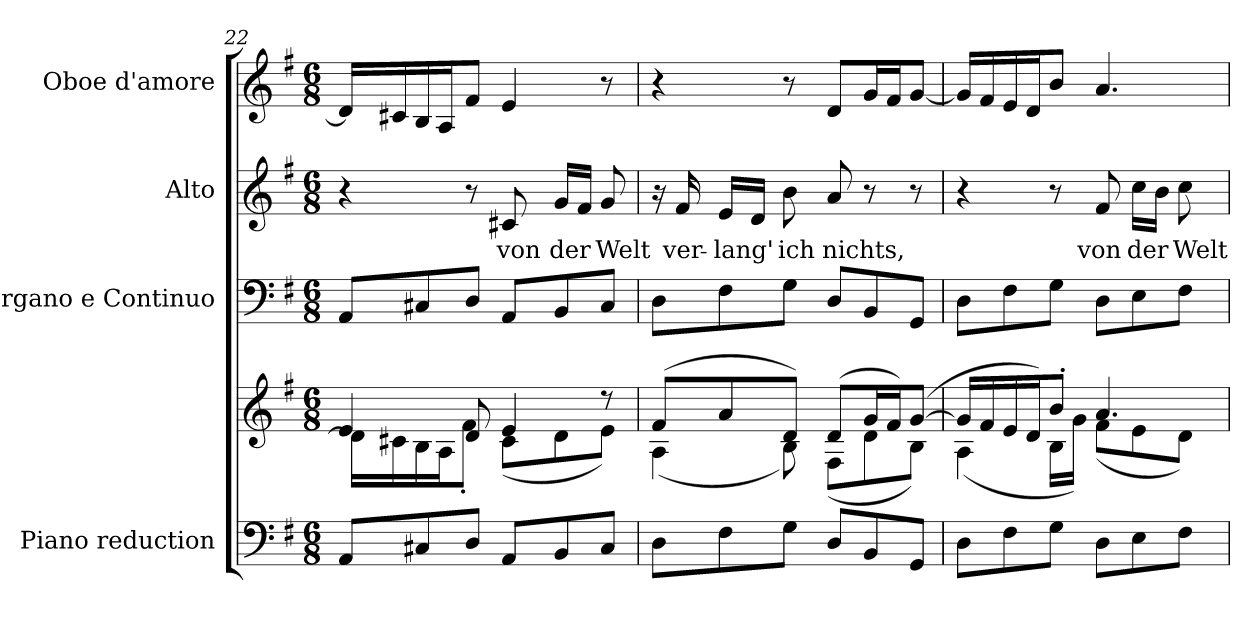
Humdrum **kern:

**kern	**kern	**kern	**kern	**text	**kern
*part4	*part4	*part3	*part2	*part2	*part1
*staff5	*staff4	*staff3	*staff2	*staff2	*staff1
*I"Piano reduction	*	*I"Organo e Continuo	*I"Alto	*	*I"Oboe d'amore
*I'Pno	*	*	*	*	*I'Ob
*clefF4	*clefG2	*clefF4	*clefG2	*	*clefG2
*k[f#]	*k[f#]	*k[f#]	*k[f#]	*	*k[f#]
*M6/8	*M6/8	*M6/8	*M6/8	*	*M6/8
=22	=22	=22	=22	=22	=22
*	*^	*	*	*	*
8AA/L	4e/	16d\LL]	8AA/L	4r	.	16d/LL]
.	.	16c#X\	.	.	.	16c#X/
8C#X/	.	16B\	8C#X/	.	.	16B/
.	.	16A\J	.	.	.	16A/J
8D/J	8d/	8f#'\J	8D/J	8r	.	8f#/J
!	!	!	!	!	!LO:LY:b	!
8AA/L	4e/	(8c#\L	8AA/L	8c#X/	von	4e/
!	!	!	!	!	!LO:LY:b	!
8BB/	.	8d\	8BB/	16g/LL	der	.
.	.	.	.	16f#/JJ	.	.
!	!	!	!	!	!LO:LY:b	!
8C#/J	8r	8e\J)	8C#/J	8g/	Welt	8r
!!LO:LB:g=z
=23	=23	=23	=23	=23	=23	=23
8D\L	(8f#/L	(4A\	8D\L	16r	.	4r
!	!	!	!	!	!LO:LY:b	!
.	.	.	.	16f#/	ver-	.
!	!	!	!	!	!LO:LY:b	!
8F#\	8a/	.	8F#\	16e/LL	lang'	.
.	.	.	.	16d/JJ	.	.
!	!	!	!	!	!LO:LY:b	!
8G\J	8d/J)	8B\)	8G\J	8b\	ich	8r
!	!	!	!	!	!LO:LY:b	!
8D/L	(8d/L	(8F#\L	8D/L	8a/	nichts,	8d/L
8BB/	16g/L	8d\	8BB/	8r	.	16g/L
.	16f#/J)	.	.	.	.	16f#/J
8GG/J	([8g/J	8B\J)	8GG/J	8r	.	[8g/J
=24	=24	=24	=24	=24	=24	=24
8D\L	16g/LL]	(4A\	8D\L	4r	.	16g/LL]
.	16f#/	.	.	.	.	16f#/
8F#\	16e/	.	8F#\	.	.	16e/
.	16d/J)	.	.	.	.	16d/J
8G\J	8b'/J	16B\LL	8G\J	8r	.	8b/J
.	.	16g\JJ)	.	.	.	.
!	!	!	!	!	!LO:LY:b	!
8D\L	4.a/	(8f#\L	8D\L	8f#/	von	4.a/
!	!	!	!	!	!LO:LY:b	!
8E\	.	8e\	8E\	16cc\LL	der	.
.	.	.	.	16b\JJ	.	.
!	!	!	!	!	!LO:LY:b	!
8F#\J	.	8d\J)	8F#\J	8cc\	Welt	.
*	*v	*v	*	*	*	*
=	=	=	=	=	=
*-	*-	*-	*-	*-	*-
